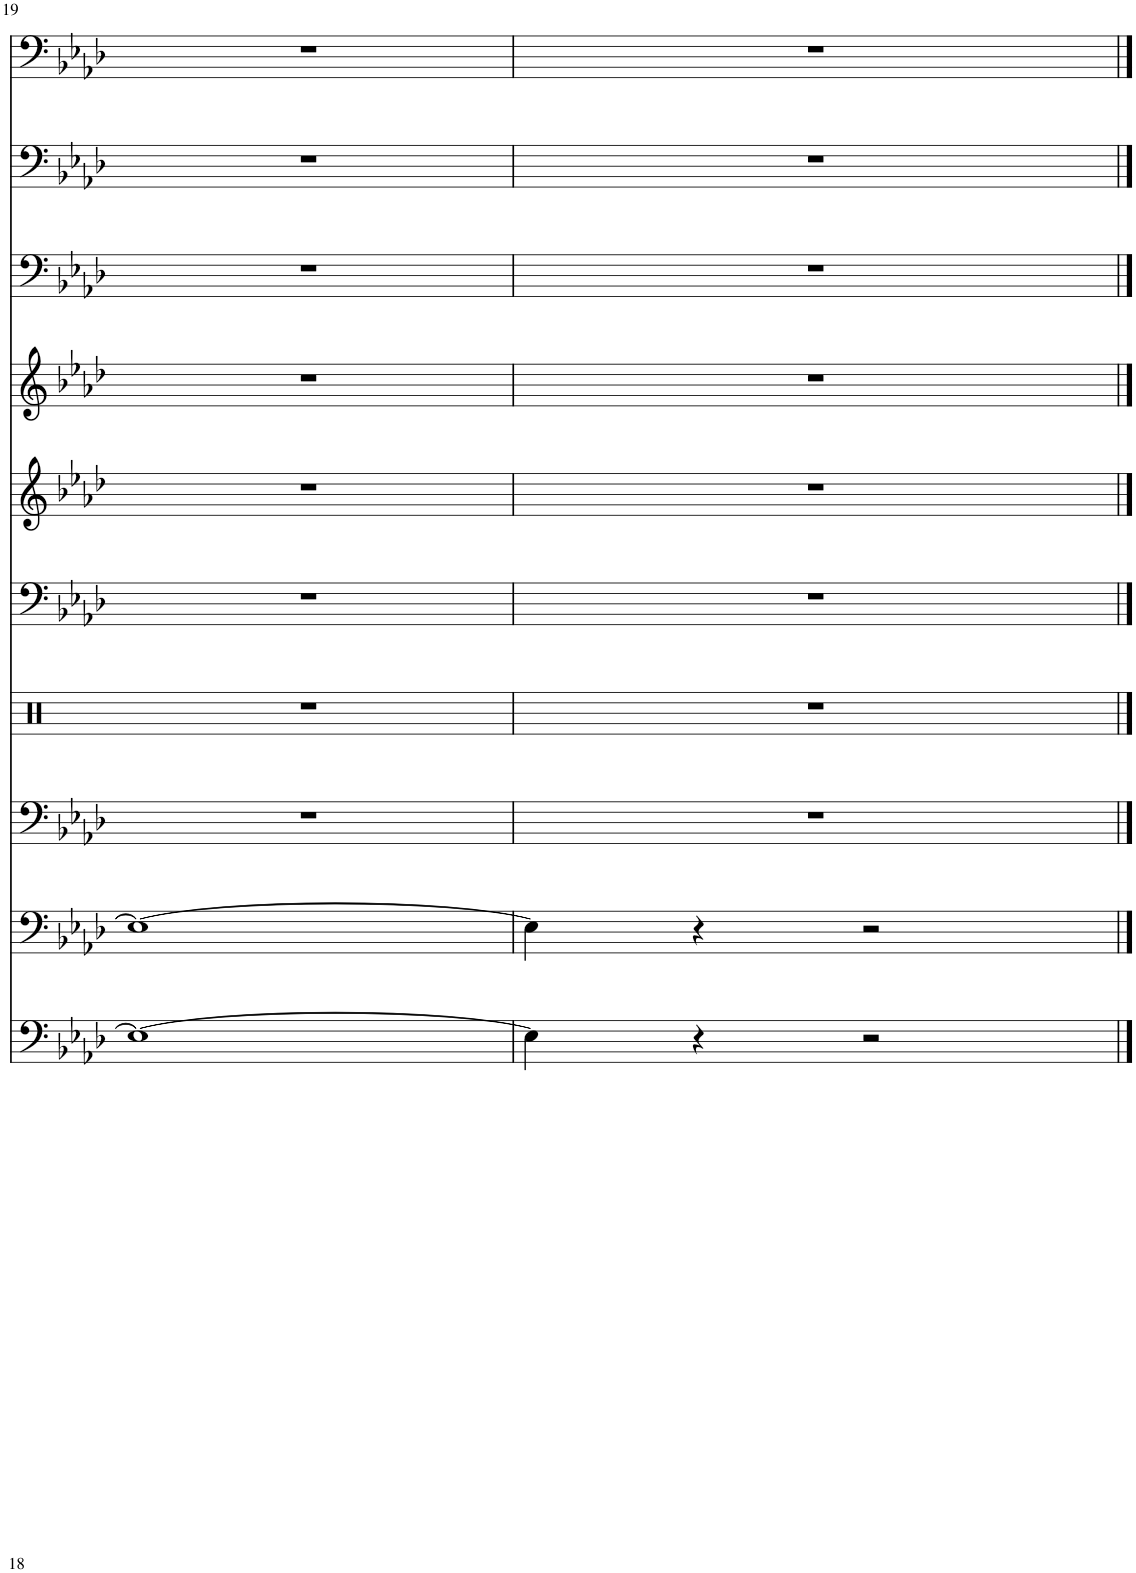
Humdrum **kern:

**kern	**kern	**kern	**kern	**kern	**kern	**kern	**kern	**kern	**kern
*part10	*part9	*part8	*part7	*part6	*part5	*part4	*part3	*part2	*part1
*staff10	*staff9	*staff8	*staff7	*staff6	*staff5	*staff4	*staff3	*staff2	*staff1
*I"Syn.Strings 1	*I"Soundtrack	*I"Synth Bass 2	*I"Percussion	*I"Muted Guitar	*I"Synth Voice	*I"Tenor Sax	*I"Nylon Gtr.	*I"Acoustic Bass	*I"Warm Pad, aud_mb1333
*I'Str	*	*	*	*	*I'V	*I'T Sax	*	*I'Ac b	*
!!LO:PB:g=z
*clefF4	*clefF4	*clefF4	*clefX	*clefF4	*clefG2	*clefG2	*clefF4	*clefF4	*clefF4
*	*	*	*	*	*	*Trd8c14	*	*	*
*k[b-e-a-d-]	*k[b-e-a-d-]	*k[b-e-a-d-]	*k[]	*k[b-e-a-d-]	*k[b-e-a-d-]	*k[b-e-a-d-]	*k[b-e-a-d-]	*k[b-e-a-d-]	*k[b-e-a-d-]
*M4/4	*M4/4	*M4/4	*M4/4	*M4/4	*M4/4	*M4/4	*M4/4	*M4/4	*M4/4
=19	=19	=19	=19	=19	=19	=19	=19	=19	=19
1E-_	1E-_	1r	1r	1r	1r	1r	1r	1r	1r
=20	=20	=20	=20	=20	=20	=20	=20	=20	=20
4E-\]	4E-\]	1r	1r	1r	1r	1r	1r	1r	1r
4r	4r	.	.	.	.	.	.	.	.
2r	2r	.	.	.	.	.	.	.	.
==	==	==	==	==	==	==	==	==	==
*-	*-	*-	*-	*-	*-	*-	*-	*-	*-
